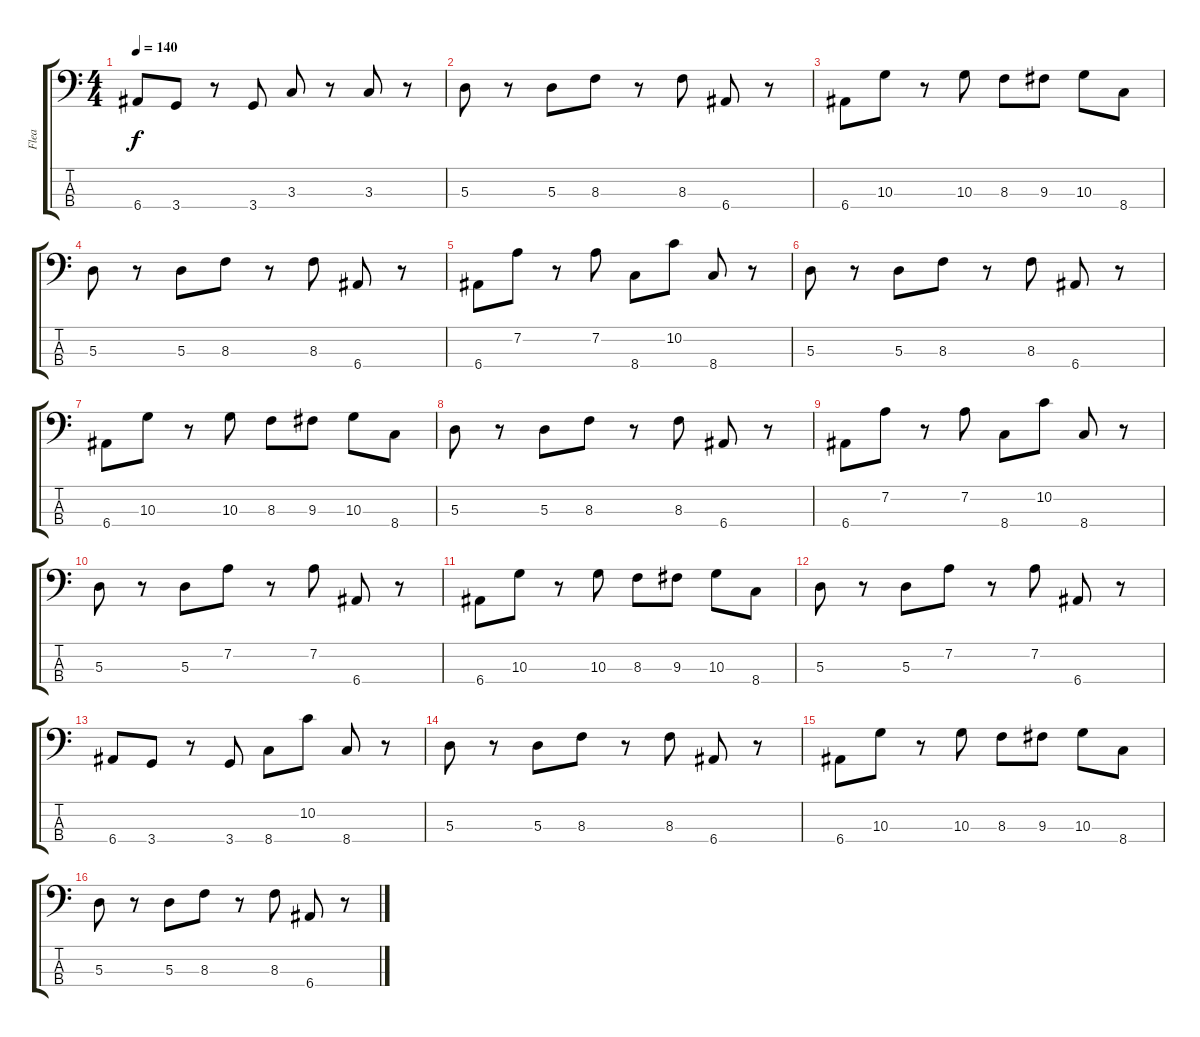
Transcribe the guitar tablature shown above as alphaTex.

\track ("Flea" "Flea") {instrument electricbassfinger}
\staff {score tabs}
\tuning (G2 D2 A1 E1) {hide}
\ts (4 4)
\tempo 140
\clef f4
\ks c
6.4.8{dy f} 3.4.8 r.8 3.4.8 3.3.8 r.8 3.3.8 r.8 |
5.3.8 r.8 5.3.8 8.3.8 r.8 8.3.8 6.4.8 r.8 |
6.4.8 10.3.8 r.8 10.3.8 8.3.8 9.3.8 10.3.8 8.4.8 |
5.3.8 r.8 5.3.8 8.3.8 r.8 8.3.8 6.4.8 r.8 |
6.4.8 7.2.8 r.8 7.2.8 8.4.8 10.2.8 8.4.8 r.8 |
5.3.8 r.8 5.3.8 8.3.8 r.8 8.3.8 6.4.8 r.8 |
6.4.8 10.3.8 r.8 10.3.8 8.3.8 9.3.8 10.3.8 8.4.8 |
5.3.8 r.8 5.3.8 8.3.8 r.8 8.3.8 6.4.8 r.8 |
6.4.8 7.2.8 r.8 7.2.8 8.4.8 10.2.8 8.4.8 r.8 |
5.3.8 r.8 5.3.8 7.2.8 r.8 7.2.8 6.4.8 r.8 |
6.4.8 10.3.8 r.8 10.3.8 8.3.8 9.3.8 10.3.8 8.4.8 |
5.3.8 r.8 5.3.8 7.2.8 r.8 7.2.8 6.4.8 r.8 |
6.4.8 3.4.8 r.8 3.4.8 8.4.8 10.2.8 8.4.8 r.8 |
5.3.8 r.8 5.3.8 8.3.8 r.8 8.3.8 6.4.8 r.8 |
6.4.8 10.3.8 r.8 10.3.8 8.3.8 9.3.8 10.3.8 8.4.8 |
5.3.8 r.8 5.3.8 8.3.8 r.8 8.3.8 6.4.8 r.8
